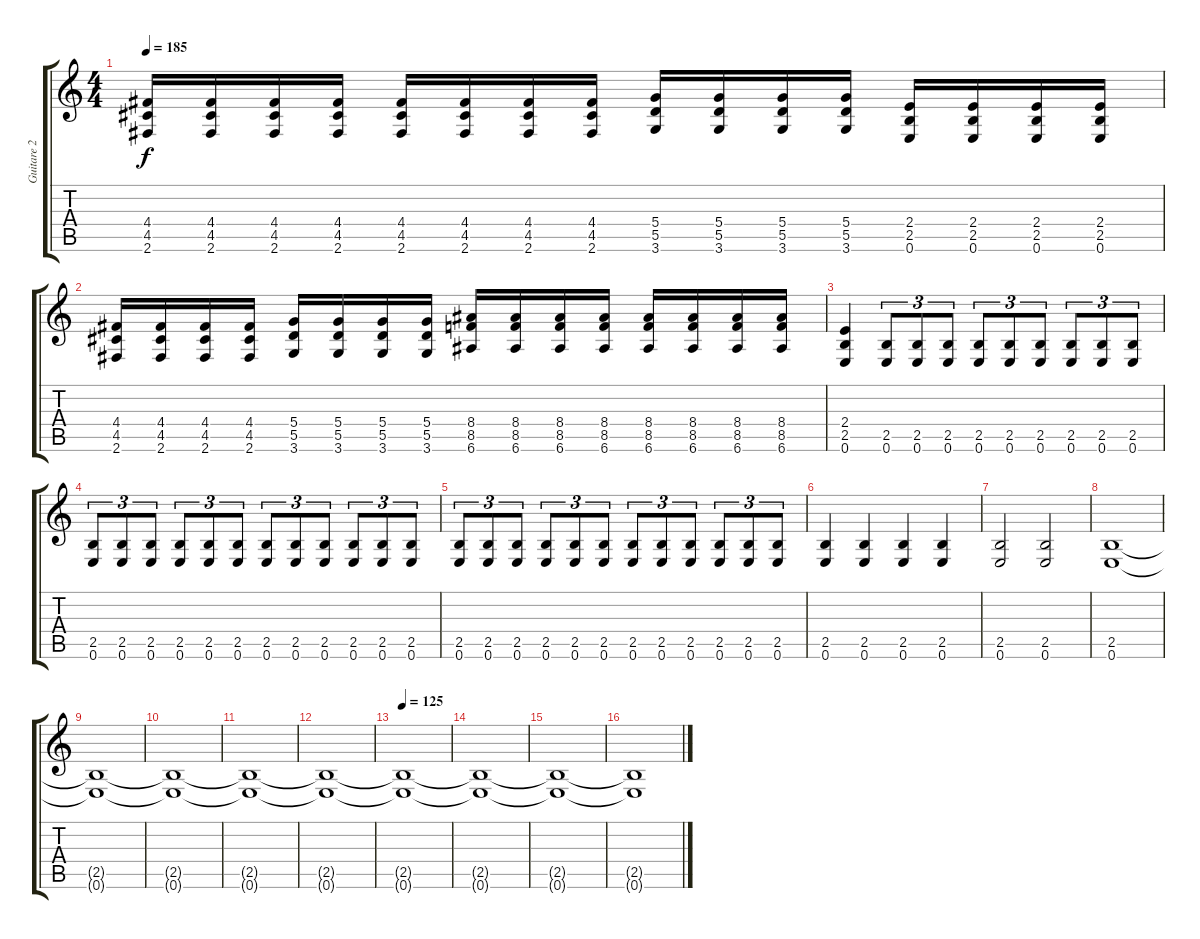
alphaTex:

\track ("Guitare 2" "Guitare 2") {instrument distortionguitar}
\staff {score tabs}
\tuning (E4 B3 G3 D3 A2 E2) {hide}
\ts (4 4)
\tempo 185
\clef g2
\ks c
(4.4 4.5 2.6).16{dy f} (4.4 4.5 2.6).16 (4.4 4.5 2.6).16 (4.4 4.5 2.6).16 (4.4 4.5 2.6).16 (4.4 4.5 2.6).16 (4.4 4.5 2.6).16 (4.4 4.5 2.6).16 (5.4 5.5 3.6).16 (5.4 5.5 3.6).16 (5.4 5.5 3.6).16 (5.4 5.5 3.6).16 (2.4 2.5 0.6).16 (2.4 2.5 0.6).16 (2.4 2.5 0.6).16 (2.4 2.5 0.6).16 |
(4.4 4.5 2.6).16 (4.4 4.5 2.6).16 (4.4 4.5 2.6).16 (4.4 4.5 2.6).16 (5.4 5.5 3.6).16 (5.4 5.5 3.6).16 (5.4 5.5 3.6).16 (5.4 5.5 3.6).16 (8.4 8.5 6.6).16 (8.4 8.5 6.6).16 (8.4 8.5 6.6).16 (8.4 8.5 6.6).16 (8.4 8.5 6.6).16 (8.4 8.5 6.6).16 (8.4 8.5 6.6).16 (8.4 8.5 6.6).16 |
(2.4 2.5 0.6).4 (2.5 0.6).8{tu (3 2)} (2.5 0.6).8{tu (3 2)} (2.5 0.6).8{tu (3 2)} (2.5 0.6).8{tu (3 2)} (2.5 0.6).8{tu (3 2)} (2.5 0.6).8{tu (3 2)} (2.5 0.6).8{tu (3 2)} (2.5 0.6).8{tu (3 2)} (2.5 0.6).8{tu (3 2)} |
(2.5 0.6).8{tu (3 2)} (2.5 0.6).8{tu (3 2)} (2.5 0.6).8{tu (3 2)} (2.5 0.6).8{tu (3 2)} (2.5 0.6).8{tu (3 2)} (2.5 0.6).8{tu (3 2)} (2.5 0.6).8{tu (3 2)} (2.5 0.6).8{tu (3 2)} (2.5 0.6).8{tu (3 2)} (2.5 0.6).8{tu (3 2)} (2.5 0.6).8{tu (3 2)} (2.5 0.6).8{tu (3 2)} |
(2.5 0.6).8{tu (3 2)} (2.5 0.6).8{tu (3 2)} (2.5 0.6).8{tu (3 2)} (2.5 0.6).8{tu (3 2)} (2.5 0.6).8{tu (3 2)} (2.5 0.6).8{tu (3 2)} (2.5 0.6).8{tu (3 2)} (2.5 0.6).8{tu (3 2)} (2.5 0.6).8{tu (3 2)} (2.5 0.6).8{tu (3 2)} (2.5 0.6).8{tu (3 2)} (2.5 0.6).8{tu (3 2)} |
(2.5 0.6).4 (2.5 0.6).4 (2.5 0.6).4 (2.5 0.6).4 |
(2.5 0.6).2 (2.5 0.6).2 |
(2.5 0.6).1 |
(2.5{t} 0.6{t}).1 |
(2.5{t} 0.6{t}).1 |
(2.5{t} 0.6{t}).1 |
(2.5{t} 0.6{t}).1 |
\tempo 125
(2.5{t} 0.6{t}).1 |
(2.5{t} 0.6{t}).1 |
(2.5{t} 0.6{t}).1 |
(2.5{t} 0.6{t}).1
